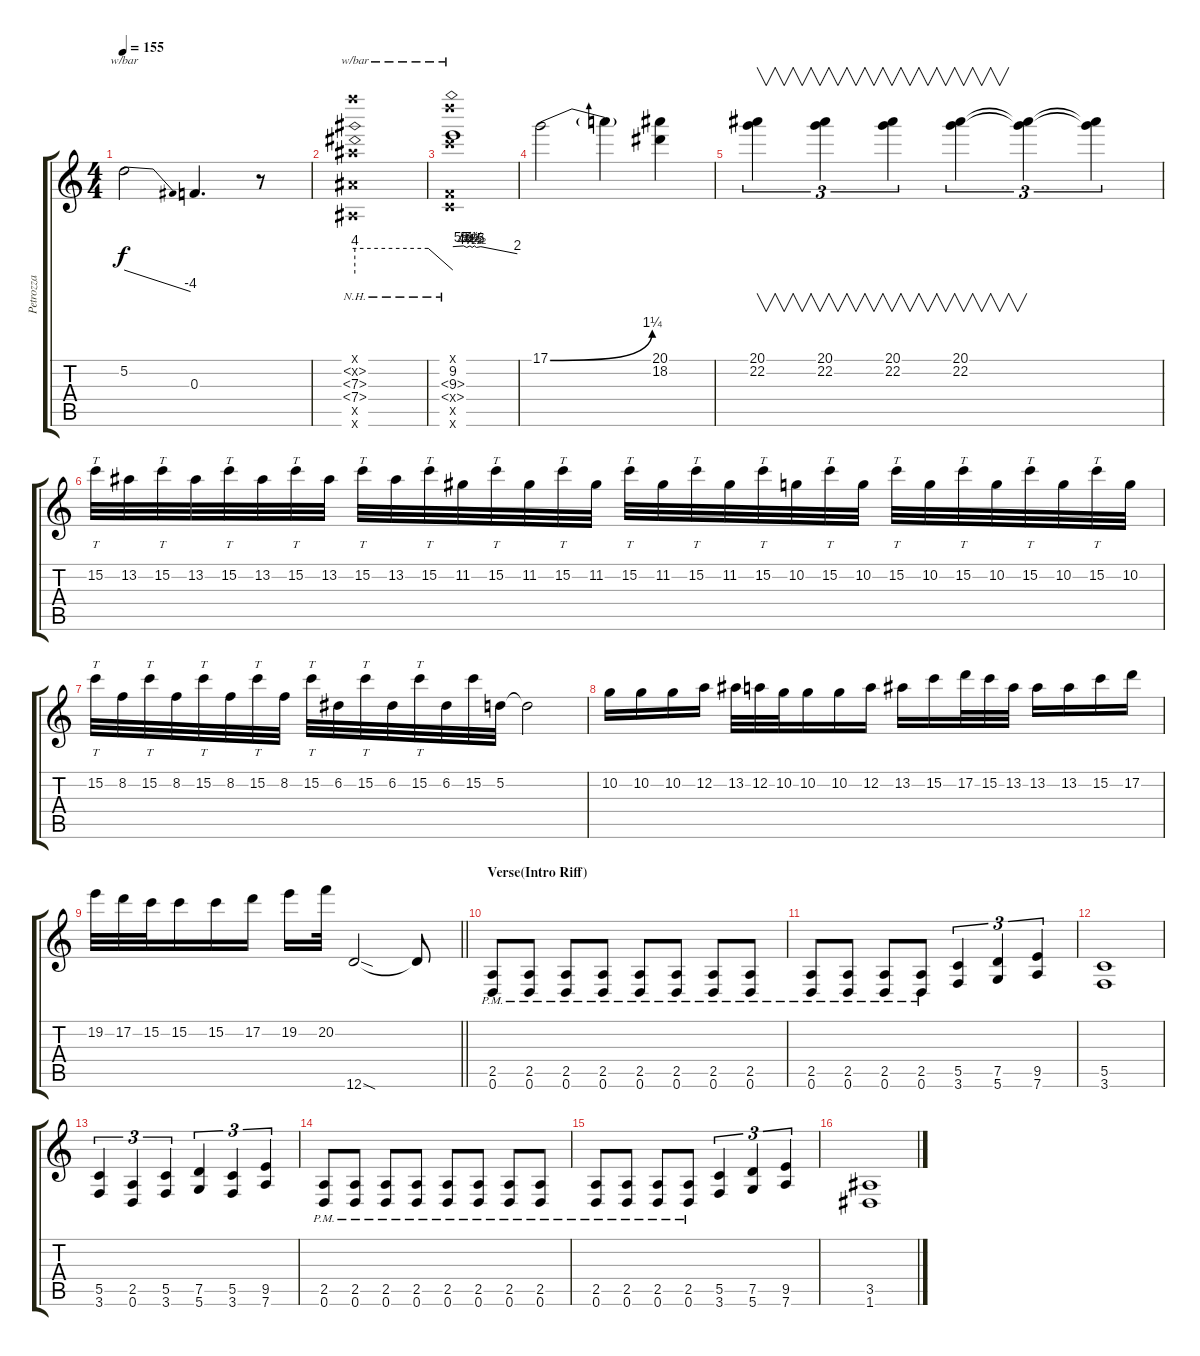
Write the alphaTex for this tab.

\track ("Petrozza" "Petrozza") {instrument overdrivenguitar}
\staff {score tabs}
\tuning (D4 A3 F3 C3 G2 D2) {hide}
\ts (4 4)
\tempo 155
\clef g2
\ks c
5.2{t}.2{tbe (dive default 0 0 60 -16) dy f} 0.3.4{d} r.8 |
(0.1{x} 5.2{nh x} 7.3{nh} 7.4{nh} 7.5{x} 0.6{x}).1{tbe (custom default 0 16 45 16 60 0)} |
(0.1{x} 9.2 9.3{nh} 9.4{nh x} 0.5{x} 0.6{x}).1{tbe (custom default 0 20 10 22 13 18 16 22 18 18 20 22 22 18 26 20 60 8)} |
17.1{be (bend 0 0 60 5)}.2 17.1{t}.4 (20.1 18.2).4 |
(20.1 22.2).4{v tu (3 2)} (20.1 22.2).4{v tu (3 2)} (20.1 22.2).4{v tu (3 2)} (20.1 22.2).4{v tu (3 2)} (20.1{t} 22.2{t}).4{tu (3 2)} (20.1{t} 22.2{t}).4{tu (3 2)} |
15.2.32{tt} 13.2.32 15.2.32{tt} 13.2.32 15.2.32{tt} 13.2.32 15.2.32{tt} 13.2.32 15.2.32{tt} 13.2.32 15.2.32{tt} 11.2.32 15.2.32{tt} 11.2.32 15.2.32{tt} 11.2.32 15.2.32{tt} 11.2.32 15.2.32{tt} 11.2.32 15.2.32{tt} 10.2.32 15.2.32{tt} 10.2.32 15.2.32{tt} 10.2.32 15.2.32{tt} 10.2.32 15.2.32{tt} 10.2.32 15.2.32{tt} 10.2.32 |
15.2.32{tt} 8.2.32 15.2.32{tt} 8.2.32 15.2.32{tt} 8.2.32 15.2.32{tt} 8.2.32 15.2.32{tt} 6.2.32 15.2.32{tt} 6.2.32 15.2.32{tt} 6.2.32 15.2.32 5.2.32 5.2{t}.2 |
10.2.16 10.2.16 10.2.16 12.2.16 13.2.32 12.2.32 10.2.32 10.2.16 10.2.16 12.2.16 13.2.16 15.2.16 17.2.32 15.2.32 13.2.32 13.2.16 13.2.16 15.2.16 17.2.16 |
\barLineRight lightlight
19.2.32 17.2.32 15.2.32 15.2.16 15.2.16 17.2.16 19.2.16 20.2.32 12.6{sod}.2 12.6{t}.8 |
\section ("" "Verse(Intro Riff)")
(2.5{pm} 0.6{pm}).8 (2.5{pm} 0.6{pm}).8 (2.5{pm} 0.6{pm}).8 (2.5{pm} 0.6{pm}).8 (2.5{pm} 0.6{pm}).8 (2.5{pm} 0.6{pm}).8 (2.5{pm} 0.6{pm}).8 (2.5{pm} 0.6{pm}).8 |
(2.5{pm} 0.6{pm}).8 (2.5{pm} 0.6{pm}).8 (2.5{pm} 0.6{pm}).8 (2.5{pm} 0.6{pm}).8 (5.5 3.6).4{tu (3 2)} (7.5 5.6).4{tu (3 2)} (9.5 7.6).4{tu (3 2)} |
(5.5 3.6).1 |
(5.5 3.6).4{tu (3 2)} (2.5 0.6).4{tu (3 2)} (5.5 3.6).4{tu (3 2)} (7.5 5.6).4{tu (3 2)} (5.5 3.6).4{tu (3 2)} (9.5 7.6).4{tu (3 2)} |
(2.5{pm} 0.6{pm}).8 (2.5{pm} 0.6{pm}).8 (2.5{pm} 0.6{pm}).8 (2.5{pm} 0.6{pm}).8 (2.5{pm} 0.6{pm}).8 (2.5{pm} 0.6{pm}).8 (2.5{pm} 0.6{pm}).8 (2.5{pm} 0.6{pm}).8 |
(2.5{pm} 0.6{pm}).8 (2.5{pm} 0.6{pm}).8 (2.5{pm} 0.6{pm}).8 (2.5{pm} 0.6{pm}).8 (5.5 3.6).4{tu (3 2)} (7.5 5.6).4{tu (3 2)} (9.5 7.6).4{tu (3 2)} |
(3.5 1.6).1
